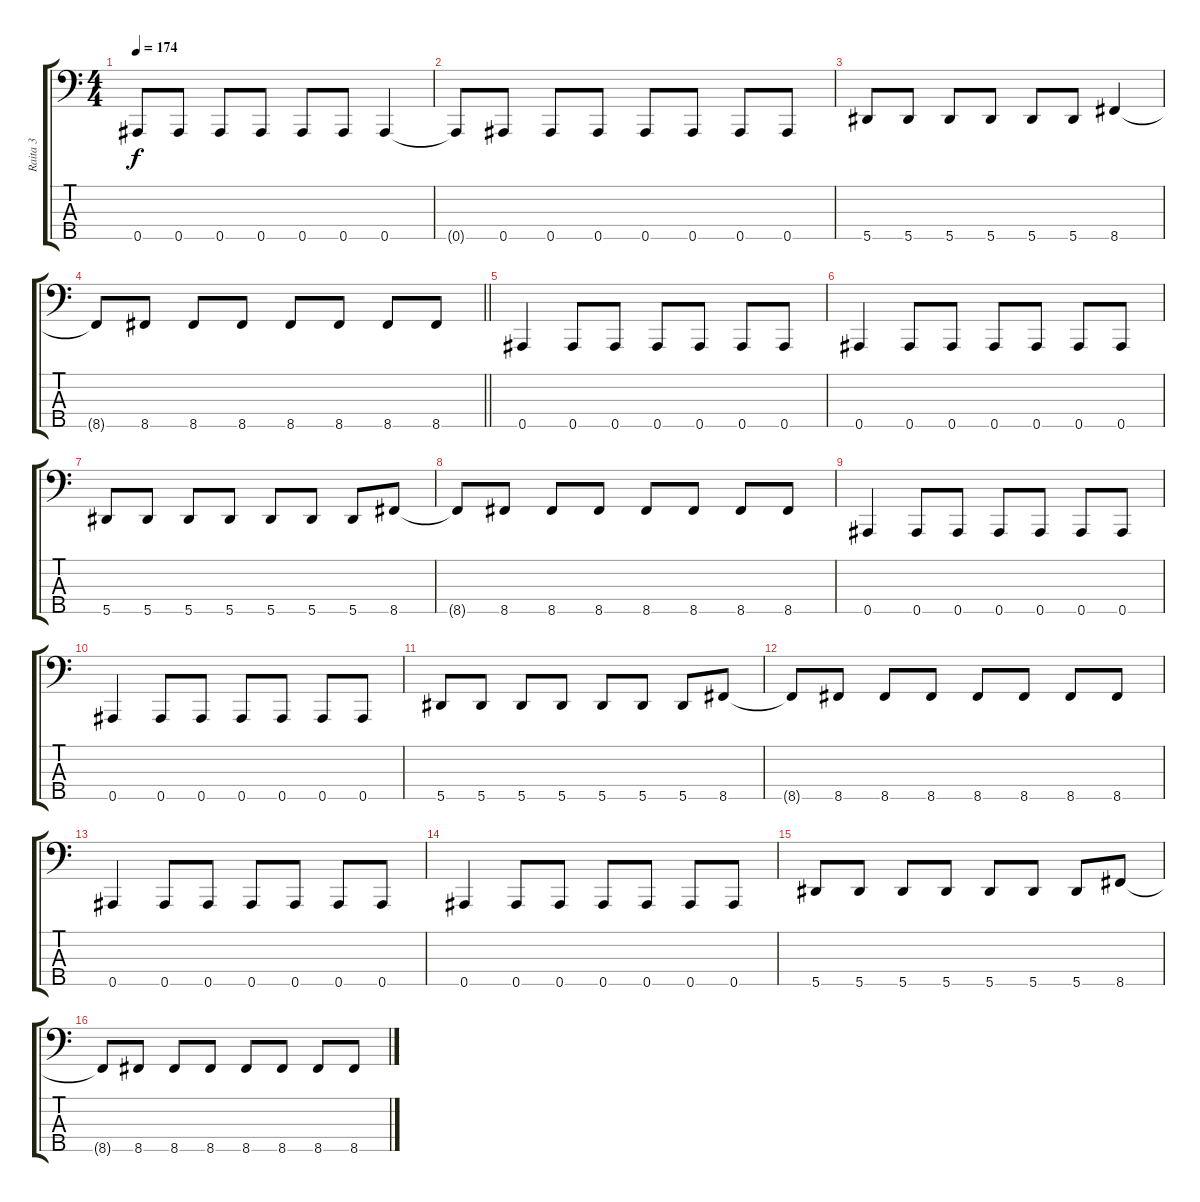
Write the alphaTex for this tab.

\track ("Raita 3" "Raita 3") {instrument slapbass1}
\staff {score tabs}
\tuning (G2 Eb2 Bb1 F1 Bb0) {hide}
\ts (4 4)
\tempo 174
\clef f4
\ks c
0.5.8{dy f} 0.5.8 0.5.8 0.5.8 0.5.8 0.5.8 0.5.4 |
0.5{t}.8 0.5.8 0.5.8 0.5.8 0.5.8 0.5.8 0.5.8 0.5.8 |
5.5.8 5.5.8 5.5.8 5.5.8 5.5.8 5.5.8 8.5.4 |
\barLineRight lightlight
8.5{t}.8 8.5.8 8.5.8 8.5.8 8.5.8 8.5.8 8.5.8 8.5.8 |
\section ("" "")
0.5.4 0.5.8 0.5.8 0.5.8 0.5.8 0.5.8 0.5.8 |
0.5.4 0.5.8 0.5.8 0.5.8 0.5.8 0.5.8 0.5.8 |
5.5.8 5.5.8 5.5.8 5.5.8 5.5.8 5.5.8 5.5.8 8.5.8 |
8.5{t}.8 8.5.8 8.5.8 8.5.8 8.5.8 8.5.8 8.5.8 8.5.8 |
0.5.4 0.5.8 0.5.8 0.5.8 0.5.8 0.5.8 0.5.8 |
0.5.4 0.5.8 0.5.8 0.5.8 0.5.8 0.5.8 0.5.8 |
5.5.8 5.5.8 5.5.8 5.5.8 5.5.8 5.5.8 5.5.8 8.5.8 |
8.5{t}.8 8.5.8 8.5.8 8.5.8 8.5.8 8.5.8 8.5.8 8.5.8 |
0.5.4 0.5.8 0.5.8 0.5.8 0.5.8 0.5.8 0.5.8 |
0.5.4 0.5.8 0.5.8 0.5.8 0.5.8 0.5.8 0.5.8 |
5.5.8 5.5.8 5.5.8 5.5.8 5.5.8 5.5.8 5.5.8 8.5.8 |
8.5{t}.8 8.5.8 8.5.8 8.5.8 8.5.8 8.5.8 8.5.8 8.5.8
